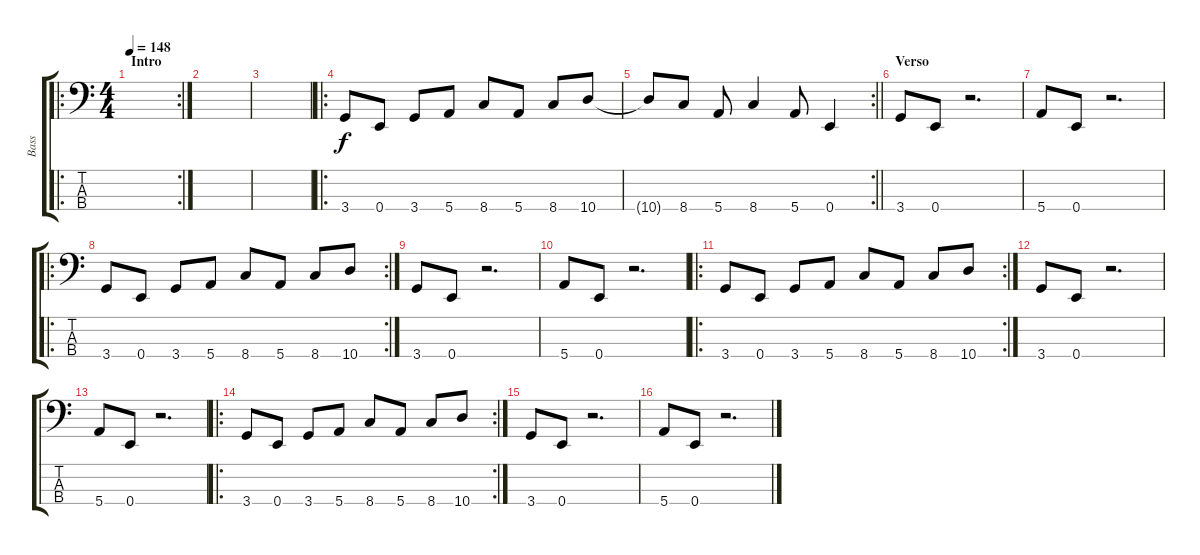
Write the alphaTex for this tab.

\track ("Bass" "Bass") {instrument electricbasspick}
\staff {score tabs}
\tuning (G2 D2 A1 E1) {hide}
\ro
\rc 2
\ts (4 4)
\section ("" "Intro")
\tempo 148
\clef f4
\ks c
|
|
|
\ro
3.4.8 0.4.8 3.4.8 5.4.8 8.4.8 5.4.8 8.4.8 10.4.8 |
\rc 2
\barLineRight lightlight
10.4{t}.8 8.4.8 5.4.8 8.4.4 5.4.8 0.4.4 |
\section ("" "Verso")
3.4.8 0.4.8 r.2{d} |
5.4.8 0.4.8 r.2{d} |
\ro
\rc 2
3.4.8 0.4.8 3.4.8 5.4.8 8.4.8 5.4.8 8.4.8 10.4.8 |
3.4.8 0.4.8 r.2{d} |
5.4.8 0.4.8 r.2{d} |
\ro
\rc 2
3.4.8 0.4.8 3.4.8 5.4.8 8.4.8 5.4.8 8.4.8 10.4.8 |
3.4.8 0.4.8 r.2{d} |
5.4.8 0.4.8 r.2{d} |
\ro
\rc 2
3.4.8 0.4.8 3.4.8 5.4.8 8.4.8 5.4.8 8.4.8 10.4.8 |
3.4.8 0.4.8 r.2{d} |
5.4.8 0.4.8 r.2{d}
